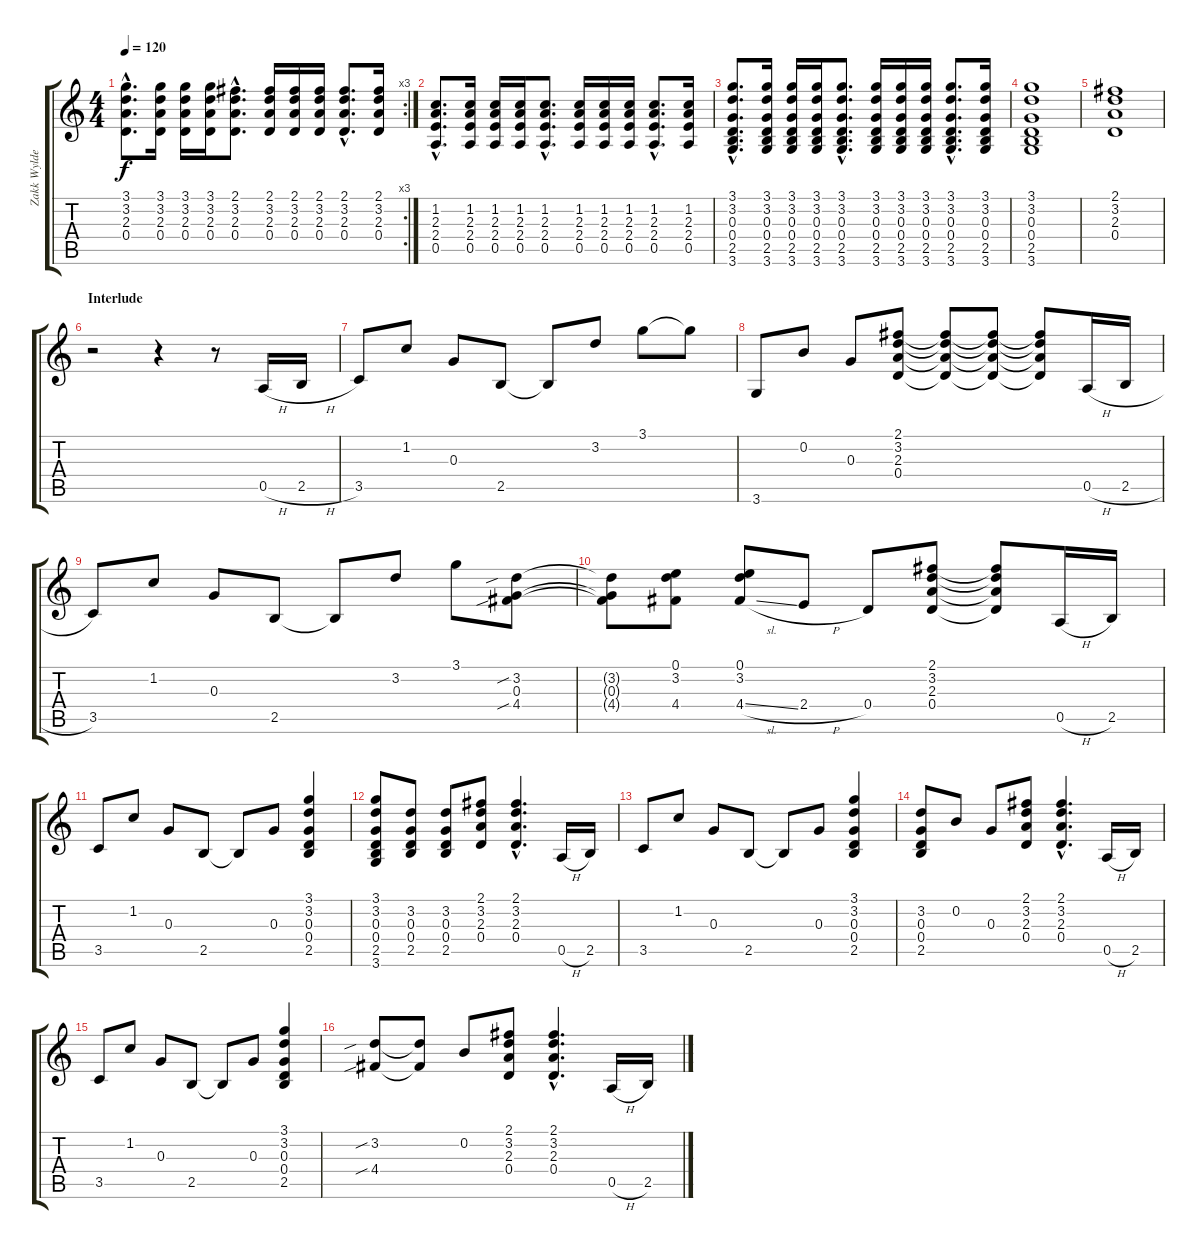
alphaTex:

\track ("Zakk Wylde (Acoustic Guitar)" "Zakk Wylde") {instrument acousticguitarsteel}
\staff {score tabs}
\tuning (E4 B3 G3 D3 A2 E2) {hide}
\rc 3
\ts (4 4)
\tempo 120
\clef g2
\ks c
(3.1{hac} 3.2{hac} 2.3{hac} 0.4{hac}).8{d dy f} (3.1 3.2 2.3 0.4).16 (3.1 3.2 2.3 0.4).16 (3.1 3.2 2.3 0.4).16 (2.1{hac} 3.2{hac} 2.3{hac} 0.4{hac}).8{d} (2.1 3.2 2.3 0.4).16 (2.1 3.2 2.3 0.4).16 (2.1 3.2 2.3 0.4).16 (2.1{hac} 3.2{hac} 2.3{hac} 0.4{hac}).8{d} (2.1 3.2 2.3 0.4).16 |
(1.2{hac} 2.3{hac} 2.4{hac} 0.5{hac}).8{d} (1.2 2.3 2.4 0.5).16 (1.2 2.3 2.4 0.5).16 (1.2 2.3 2.4 0.5).16 (1.2{hac} 2.3{hac} 2.4{hac} 0.5{hac}).8{d} (1.2 2.3 2.4 0.5).16 (1.2 2.3 2.4 0.5).16 (1.2 2.3 2.4 0.5).16 (1.2{hac} 2.3{hac} 2.4{hac} 0.5{hac}).8{d} (1.2 2.3 2.4 0.5).16 |
(3.1{hac} 3.2{hac} 0.3{hac} 0.4{hac} 2.5{hac} 3.6{hac}).8{d} (3.1 3.2 0.3 0.4 2.5 3.6).16 (3.1 3.2 0.3 0.4 2.5 3.6).16 (3.1 3.2 0.3 0.4 2.5 3.6).16 (3.1{hac} 3.2{hac} 0.3{hac} 0.4{hac} 2.5{hac} 3.6{hac}).8{d} (3.1 3.2 0.3 0.4 2.5 3.6).16 (3.1 3.2 0.3 0.4 2.5 3.6).16 (3.1 3.2 0.3 0.4 2.5 3.6).16 (3.1{hac} 3.2{hac} 0.3{hac} 0.4{hac} 2.5{hac} 3.6{hac}).8{d} (3.1 3.2 0.3 0.4 2.5 3.6).16 |
(3.1 3.2 0.3 0.4 2.5 3.6).1 |
(2.1 3.2 2.3 0.4).1 |
\section ("" "Interlude")
r.2 r.4 r.8 0.5{h}.16 2.5{h}.16 |
3.5.8 1.2.8 0.3.8 2.5.8 2.5{t}.8 3.2.8 3.1.8 3.1{t}.8 |
3.6.8 0.2.8 0.3.8 (2.1 3.2 2.3 0.4).8 (2.1{t} 3.2{t} 2.3{t} 0.4{t}).8 (2.1{t} 3.2{t} 2.3{t} 0.4{t}).8 (2.1{t} 3.2{t} 2.3{t} 0.4{t}).8 0.5{h}.16 2.5{h}.16 |
3.5.8 1.2.8 0.3.8 2.5.8 2.5{t}.8 3.2.8 3.1.8 (3.2{sib} 0.3 4.4{sib}).8 |
(3.2{t} 0.3{t} 4.4{t}).8 (0.1 3.2 4.4).8 (0.1 3.2 4.4{sl}).8 2.4{h}.8 0.4.8 (2.1 3.2 2.3 0.4).8 (2.1{t} 3.2{t} 2.3{t} 0.4{t}).8 0.5{h}.16 2.5.16 |
3.5.8 1.2.8 0.3.8 2.5.8 2.5{t}.8 0.3.8 (3.1 3.2 0.3 0.4 2.5).4 |
(3.1 3.2 0.3 0.4 2.5 3.6).8 (3.2 0.3 0.4 2.5).8 (3.2 0.3 0.4 2.5).8 (2.1 3.2 2.3 0.4).8 (2.1{hac} 3.2{hac} 2.3{hac} 0.4{hac}).4{d} 0.5{h}.16 2.5.16 |
3.5.8 1.2.8 0.3.8 2.5.8 2.5{t}.8 0.3.8 (3.1 3.2 0.3 0.4 2.5).4 |
(3.2 0.3 0.4 2.5).8 0.2.8 0.3.8 (2.1 3.2 2.3 0.4).8 (2.1{hac} 3.2{hac} 2.3{hac} 0.4{hac}).4{d} 0.5{h}.16 2.5.16 |
3.5.8 1.2.8 0.3.8 2.5.8 2.5{t}.8 0.3.8 (3.1 3.2 0.3 0.4 2.5).4 |
(3.2{sib} 4.4{sib}).8 (3.2{t} 4.4{t}).8 0.2.8 (2.1 3.2 2.3 0.4).8 (2.1{hac} 3.2{hac} 2.3{hac} 0.4{hac}).4{d} 0.5{h}.16 2.5.16
